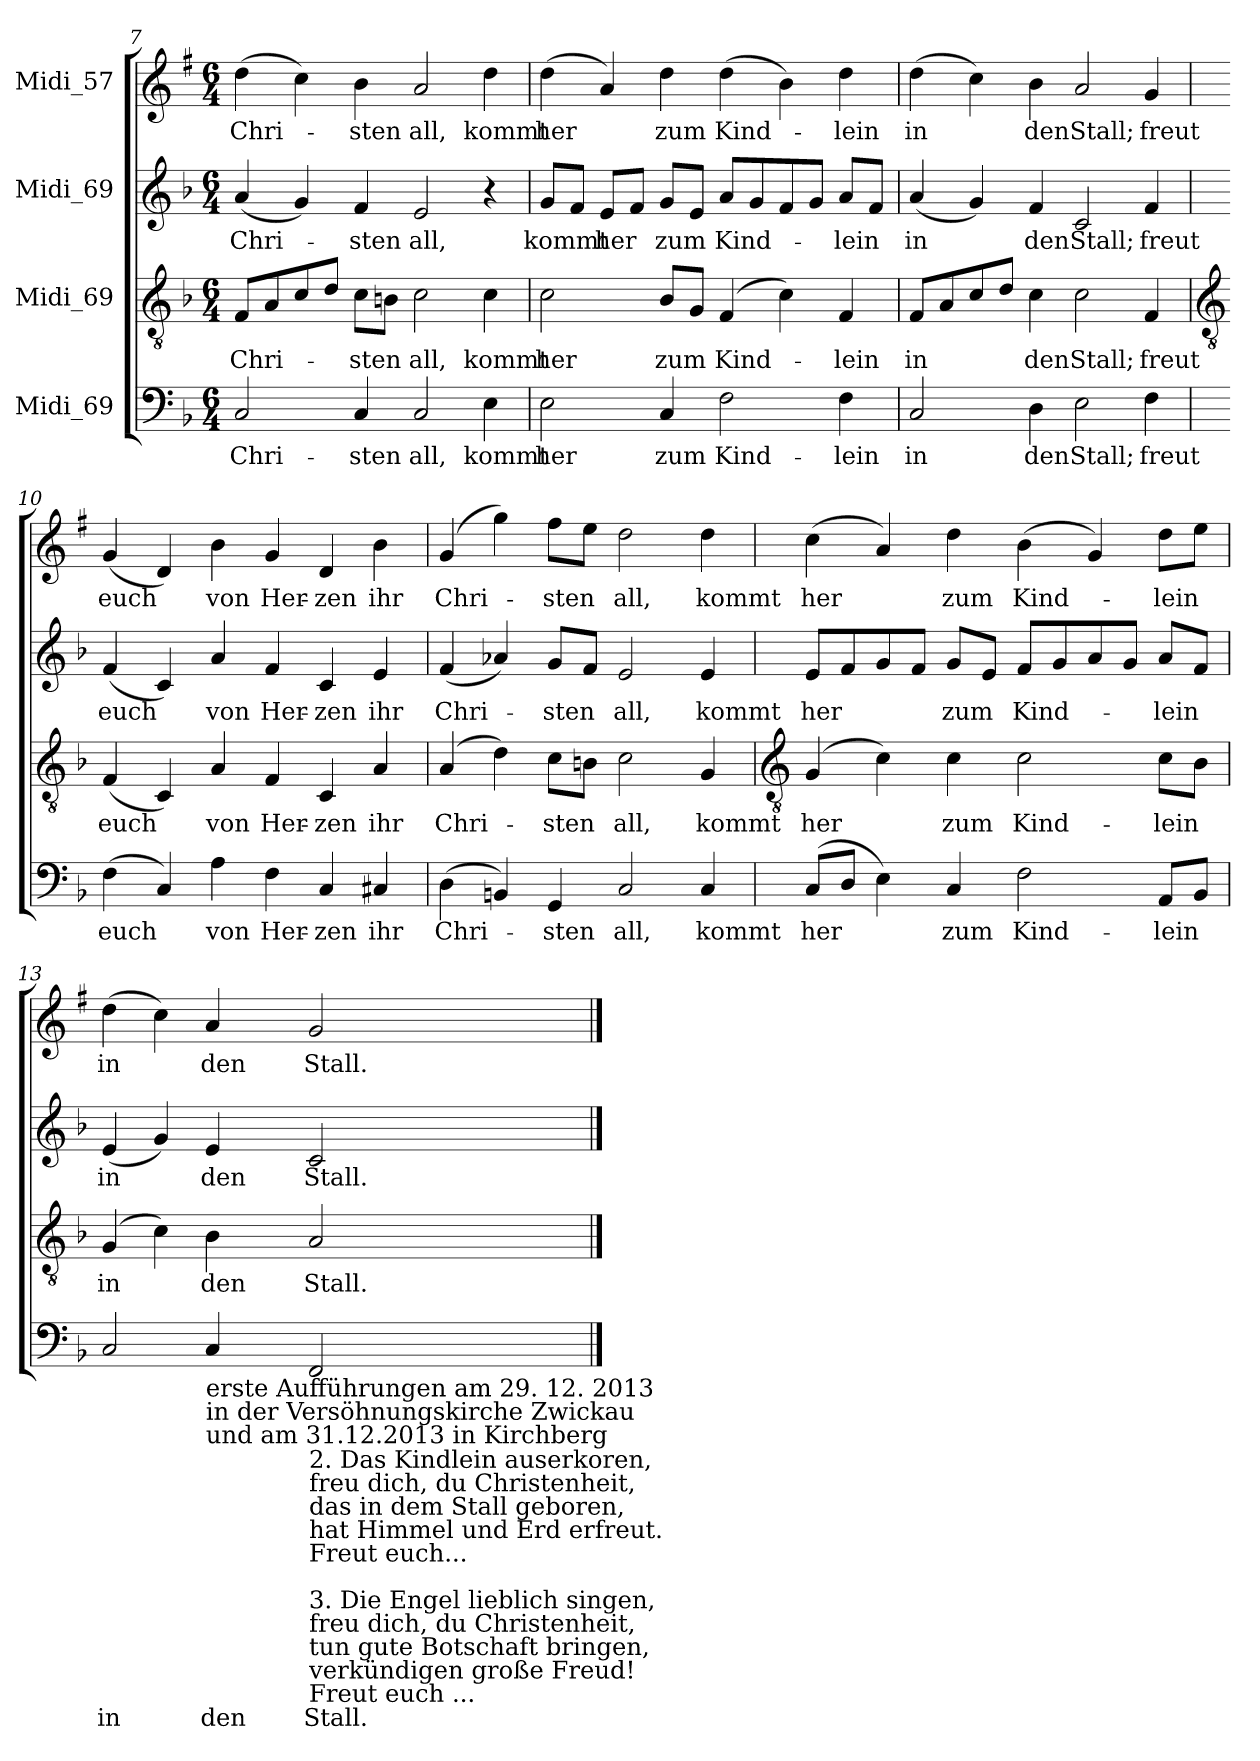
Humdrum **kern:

**kern	**text	**kern	**text	**kern	**text	**kern	**text
*part4	*part4	*part3	*part3	*part2	*part2	*part1	*part1
*staff4	*staff4	*staff3	*staff3	*staff2	*staff2	*staff1	*staff1
*I"Midi_69	*	*I"Midi_69	*	*I"Midi_69	*	*I"Midi_57	*
!!LO:LB:g=z
*clefF4	*	*clefGv2	*	*clefG2	*	*clefG2	*
*	*	*	*	*	*	*ITrd1c2	*
*k[b-]	*	*k[b-]	*	*k[b-]	*	*k[b-]	*
*F:	*	*F:	*	*F:	*	*F:	*
*M6/4	*	*M6/4	*	*M6/4	*	*M6/4	*
=7	=7	=7	=7	=7	=7	=7	=7
!	!LO:LY:b	!	!LO:LY:b	!	!LO:LY:b	!	!LO:LY:b
2C	Chri-	8FL	Chri-	(<4a	Chri-	(>4cc	Chri-
.	.	8A	.	.	.	.	.
.	.	8c	.	4g)	.	4b-)	.
.	.	8dJ	.	.	.	.	.
!	!LO:LY:b	!	!LO:LY:b	!	!LO:LY:b	!	!LO:LY:b
4C	-sten	8cL	-sten	4f	-sten	4a	-sten
.	.	8BnJ	.	.	.	.	.
!	!LO:LY:b	!	!LO:LY:b	!	!LO:LY:b	!	!LO:LY:b
2C	all,	2c	all,	2e	all,	2g	all,
!	!LO:LY:b	!	!LO:LY:b	!	!	!	!LO:LY:b
4E	kommt	4c	kommt	4r	.	4cc	kommt
=8	=8	=8	=8	=8	=8	=8	=8
!	!LO:LY:b	!	!LO:LY:b	!	!LO:LY:b	!	!LO:LY:b
2E	her	2c	her	8gL	kommt	(<4cc	her
.	.	.	.	8fJ	.	.	.
!	!	!	!	!	!LO:LY:b	!	!
.	.	.	.	8eL	her	4g)	.
.	.	.	.	8fJ	.	.	.
!	!LO:LY:b	!	!LO:LY:b	!	!LO:LY:b	!	!LO:LY:b
4C	zum	8B-L	zum	8gL	zum	4cc	zum
.	.	8GJ	.	8eJ	.	.	.
!	!LO:LY:b	!	!LO:LY:b	!	!LO:LY:b	!	!LO:LY:b
2F	Kind-	(<4F	Kind-	8aL	Kind-	(<4cc	Kind-
.	.	.	.	8g	.	.	.
.	.	4c)	.	8f	.	4a)	.
.	.	.	.	8gJ	.	.	.
!	!LO:LY:b	!	!LO:LY:b	!	!LO:LY:b	!	!LO:LY:b
4F	-lein	4F	-lein	8aL	-lein	4cc	-lein
.	.	.	.	8fJ	.	.	.
=9	=9	=9	=9	=9	=9	=9	=9
!	!LO:LY:b	!	!LO:LY:b	!	!LO:LY:b	!	!LO:LY:b
2C	in	8FL	in	(<4a	in	(>4cc	in
.	.	8A	.	.	.	.	.
.	.	8c	.	4g)	.	4b-)	.
.	.	8dJ	.	.	.	.	.
!	!LO:LY:b	!	!LO:LY:b	!	!LO:LY:b	!	!LO:LY:b
4D	den	4c	den	4f	den	4a	den
!	!LO:LY:b	!	!LO:LY:b	!	!LO:LY:b	!	!LO:LY:b
2E	Stall;	2c	Stall;	2c	Stall;	2g	Stall;
!	!LO:LY:b	!	!LO:LY:b	!	!LO:LY:b	!	!LO:LY:b
4F	freut	4F	freut	4f	freut	4f	freut
!!LO:LB:g=z
=10	=10	=10	=10	=10	=10	=10	=10
*	*	*clefGv2	*	*	*	*	*
!	!LO:LY:b	!	!LO:LY:b	!	!LO:LY:b	!	!LO:LY:b
(<4F	euch	(<4F	euch	(<4f	euch	(<4f	euch
4C)	.	4C)	.	4c)	.	4c)	.
!	!LO:LY:b	!	!LO:LY:b	!	!LO:LY:b	!	!LO:LY:b
4A	von	4A	von	4a	von	4a	von
!	!LO:LY:b	!	!LO:LY:b	!	!LO:LY:b	!	!LO:LY:b
4F	Her-	4F	Her-	4f	Her-	4f	Her-
!	!LO:LY:b	!	!LO:LY:b	!	!LO:LY:b	!	!LO:LY:b
4C	-zen	4C	-zen	4c	-zen	4c	-zen
!	!LO:LY:b	!	!LO:LY:b	!	!LO:LY:b	!	!LO:LY:b
4C#X	ihr	4A	ihr	4e	ihr	4a	ihr
=11	=11	=11	=11	=11	=11	=11	=11
!	!LO:LY:b	!	!LO:LY:b	!	!LO:LY:b	!	!LO:LY:b
(<4D	Chri-	(<4A	Chri-	(<4f	Chri-	(<4f	Chri-
4BBn)	.	4d)	.	4a-X)	.	4ff)	.
!	!LO:LY:b	!	!LO:LY:b	!	!LO:LY:b	!	!LO:LY:b
4GG	-sten	8cL	-sten	8gL	-sten	8eeL	-sten
.	.	8BnJ	.	8fJ	.	8ddJ	.
!	!LO:LY:b	!	!LO:LY:b	!	!LO:LY:b	!	!LO:LY:b
2C	all,	2c	all,	2e	all,	2cc	all,
!	!LO:LY:b	!	!LO:LY:b	!	!LO:LY:b	!	!LO:LY:b
4C	kommt	4G	kommt	4e	kommt	4cc	kommt
!!LO:LB:g=z
=12	=12	=12	=12	=12	=12	=12	=12
*	*	*clefGv2	*	*	*	*	*
!	!LO:LY:b	!	!LO:LY:b	!	!LO:LY:b	!	!LO:LY:b
(<8CL	her	(<4G	her	8eL	her	(<4b-	her
8DJ	.	.	.	8f	.	.	.
4E)	.	4c)	.	8g	.	4g)	.
.	.	.	.	8fJ	.	.	.
!	!LO:LY:b	!	!LO:LY:b	!	!LO:LY:b	!	!LO:LY:b
4C	zum	4c	zum	8gL	zum	4cc	zum
.	.	.	.	8eJ	.	.	.
!	!LO:LY:b	!	!LO:LY:b	!	!LO:LY:b	!	!LO:LY:b
2F	Kind-	2c	Kind-	8fL	Kind-	(<4a	Kind-
.	.	.	.	8g	.	.	.
.	.	.	.	8a	.	4f)	.
.	.	.	.	8gJ	.	.	.
!	!LO:LY:b	!	!LO:LY:b	!	!LO:LY:b	!	!LO:LY:b
8AAL	-lein	8cL	-lein	8aL	-lein	8ccL	-lein
8BB-J	.	8B-J	.	8fJ	.	8ddJ	.
=13	=13	=13	=13	=13	=13	=13	=13
!	!LO:LY:b	!	!LO:LY:b	!	!LO:LY:b	!	!LO:LY:b
2C	in	(<4G	in	(<4e	in	(>4cc	in
.	.	4c)	.	4g)	.	4b-)	.
!LO:TX:b:t=erste Aufführungen am 29. 12. 2013\nin der Versöhnungskirche Zwickau\nund am 31.12.2013 in Kirchberg	!	!	!	!	!	!	!
!	!LO:LY:b	!	!LO:LY:b	!	!LO:LY:b	!	!LO:LY:b
4C	den	4B-	den	4e	den	4g	den
4ryy	.	4ryy	.	4ryy	.	4ryy	.
!LO:TX:b:t=2. Das Kindlein auserkoren,\nfreu dich, du Christenheit,\ndas in dem Stall geboren,\nhat Himmel und Erd erfreut.\nFreut euch...\n\n3. Die Engel lieblich singen,\nfreu dich, du Christenheit,\ntun gute Botschaft bringen,\nverkündigen große Freud!\nFreut euch ...	!	!	!	!	!	!	!
!	!LO:LY:b	!	!LO:LY:b	!	!LO:LY:b	!	!LO:LY:b
2FF	Stall.	2A	Stall.	2c	Stall.	2f	Stall.
==	==	==	==	==	==	==	==
*-	*-	*-	*-	*-	*-	*-	*-
